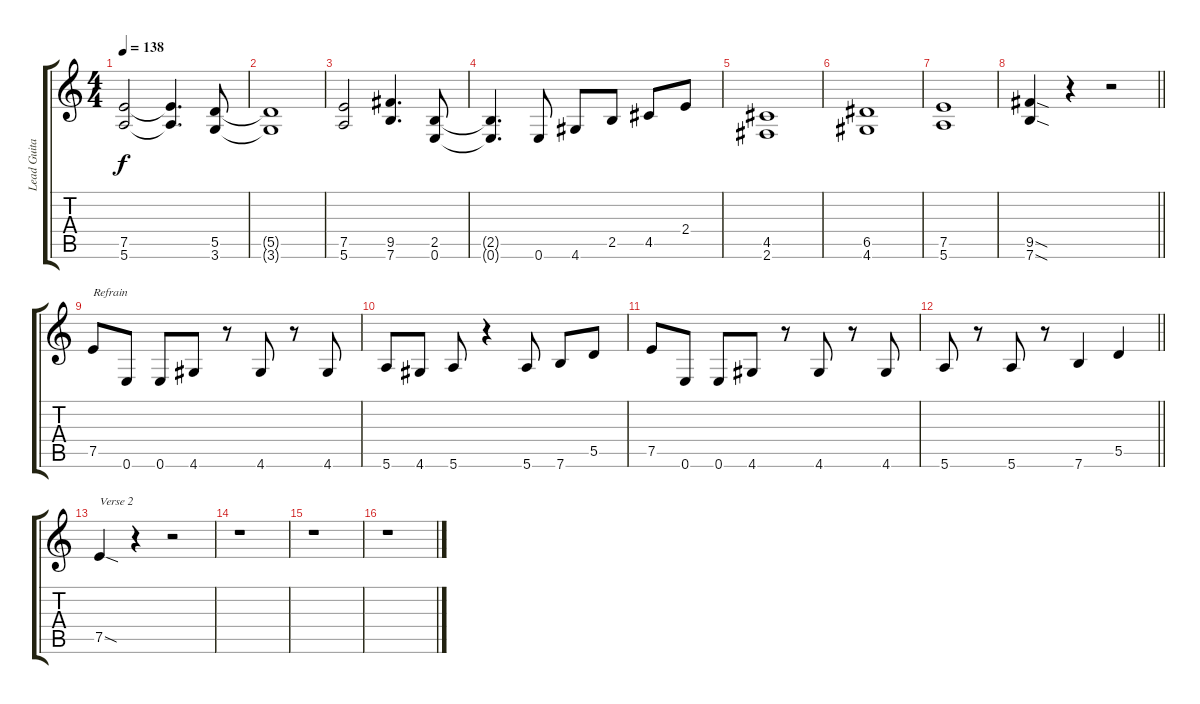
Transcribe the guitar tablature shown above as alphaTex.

\track ("Lead Guitar" "Lead Guita") {instrument distortionguitar}
\staff {score tabs}
\tuning (E4 B3 G3 D3 A2 E2) {hide}
\ts (4 4)
\tempo 138
\clef g2
\ks c
(7.5 5.6).2{dy f} (7.5{t} 5.6{t}).4{d} (5.5 3.6).8 |
(5.5{t} 3.6{t}).1 |
(7.5 5.6).2 (9.5 7.6).4{d} (2.5 0.6).8 |
(2.5{t} 0.6{t}).4{d} 0.6.8 4.6.8 2.5.8 4.5.8 2.4.8 |
(4.5 2.6).1 |
(6.5 4.6).1 |
(7.5 5.6).1 |
\barLineRight lightlight
(9.5{sod} 7.6{sod}).4 r.4 r.2 |
7.5.8{txt "Refrain"} 0.6.8 0.6.8 4.6.8 r.8 4.6.8 r.8 4.6.8 |
5.6.8 4.6.8 5.6.8 r.4 5.6.8 7.6.8 5.5.8 |
7.5.8 0.6.8 0.6.8 4.6.8 r.8 4.6.8 r.8 4.6.8 |
\barLineRight lightlight
5.6.8 r.8 5.6.8 r.8 7.6.4 5.5.4 |
7.5{sod}.4{txt "Verse 2"} r.4 r.2 |
r.1 |
r.1 |
r.1
